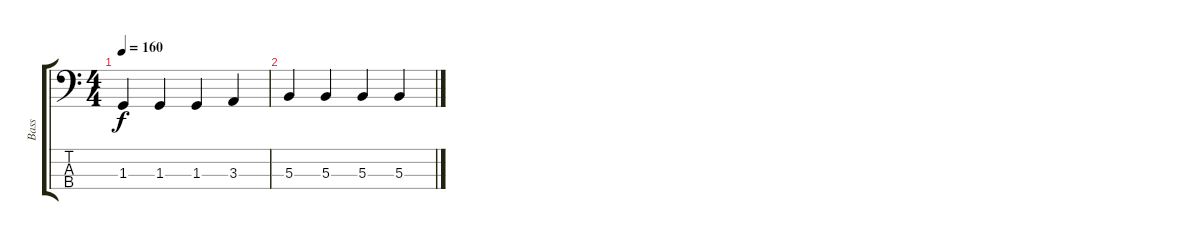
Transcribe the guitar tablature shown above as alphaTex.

\track ("Bass" "Bass") {instrument electricbasspick}
\staff {score tabs}
\tuning (E2 B1 Gb1 Db1) {hide}
\ts (4 4)
\tempo 160
\clef f4
\ks c
1.3.4{dy f} 1.3.4 1.3.4 3.3.4 |
5.3.4 5.3.4 5.3.4 5.3.4
